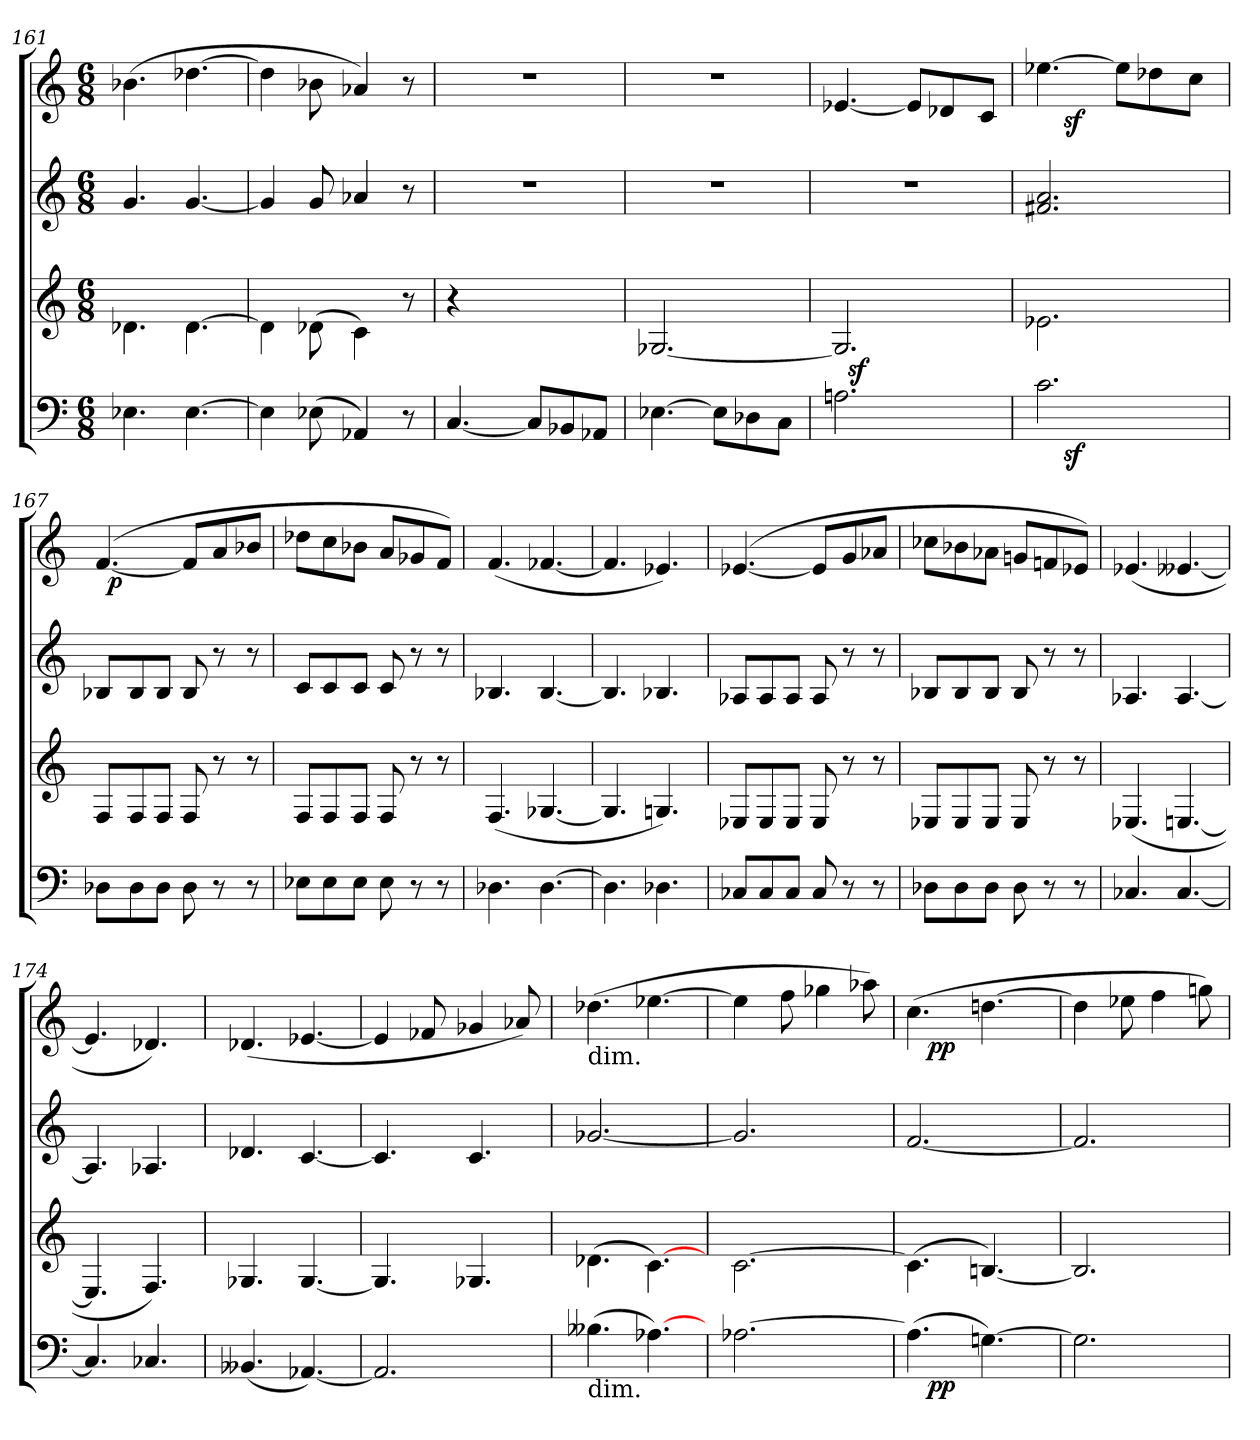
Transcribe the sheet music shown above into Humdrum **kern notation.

**kern	**dynam	**kern	**kern	**kern	**dynam
*part4	*part4	*part3	*part2	*part1	*part1
*staff4	*staff4	*staff3	*staff2	*staff1	*staff1
!!LO:LB:g=z
*M6/8	*	*M6/8	*M6/8	*M6/8	*
=161	=161	=161	=161	=161	=161
4.E-\	.	4.d-\	4.g/	(>4.b-\	.
[4.E-\	.	[4.d-\	[4.g/	[4.dd-\	.
=162	=162	=162	=162	=162	=162
4E-\]	.	4d-\]	4g/]	4dd-\]	.
(>8E-\	.	(>8d-\	8g/	8b-\	.
4AA-/)	.	4c\)	4a-/	4a-/)	.
8r	.	8r	8r	8r	.
=163	=163	=163	=163	=163	=163
[4.C/	.	4r	2.r	2.r	.
.	.	2ryy	.	.	.
8C/L]	.	.	.	.	.
8BB-/	.	.	.	.	.
8AA-/J	.	.	.	.	.
=164	=164	=164	=164	=164	=164
[4.E-\	.	[2.G-/	2.r	2.r	.
8E-\L]	.	.	.	.	.
8D-\	.	.	.	.	.
8C\J	.	.	.	.	.
=165	=165	=165	=165	=165	=165
*^	*	*	*	*	*
2.An\	32ryy	.	2.G-/]	2.r	[4.e-/	.
!	!	!LO:DY:a	!	!	!	!
.	2ryy	sf	.	.	.	.
.	.	.	.	.	8e-/L]	.
.	.	.	.	.	8d-/	.
.	8..ryy	.	.	.	.	.
.	.	.	.	.	8c/J	.
=166	=166	=166	=166	=166	=166	=166
*	*	*	*	*	*^	*
2.c\	16.ryy	.	2.e-\	2.f#/ 2.a/	[4.ee-\	16.ryy	.
!	!	!LO:DY:b	!	!	!	!	!LO:DY:b
.	2ryy	sf	.	.	.	2ryy	sf
.	.	.	.	.	8ee-\L]	.	.
.	.	.	.	.	8dd-\	.	.
.	8ryy	.	.	.	.	8ryy	.
.	.	.	.	.	8cc\J	.	.
.	32ryy	.	.	.	.	32ryy	.
*v	*v	*	*	*	*	*	*
=167	=167	=167	=167	=167	=167	=167
8D-\L	.	8F/L	8B-/L	(<[4.f/	32ryy	.
!	!	!	!	!	!	!LO:DY:b
.	.	.	.	.	2ryy	p
8D-\	.	8F/	8B-/	.	.	.
8D-\J	.	8F/J	8B-/J	.	.	.
8D-\	.	8F/	8B-/	8f/L]	.	.
8r	.	8r	8r	8a/	.	.
.	.	.	.	.	8..ryy	.
8r	.	8r	8r	8b-/J	.	.
*	*	*	*	*v	*v	*
=168	=168	=168	=168	=168	=168
8E-\L	.	8F/L	8c/L	8dd-\L	.
8E-\	.	8F/	8c/	8cc\	.
8E-\J	.	8F/J	8c/J	8b-\J	.
8E-\	.	8F/	8c/	8a/L	.
8r	.	8r	8r	8g-/	.
8r	.	8r	8r	8f/J)	.
=169	=169	=169	=169	=169	=169
4.D-\	.	(<4.F/	4.B-/	(<4.f/	.
[4.D-\	.	[4.G-/	[4.B-/	[4.f-/	.
=170	=170	=170	=170	=170	=170
4.D-\]	.	4.G-/]	4.B-/]	4.f-/]	.
4.D-\	.	4.Gn/)	4.B-/	4.e-/)	.
=171	=171	=171	=171	=171	=171
8C-/L	.	8E-/L	8A-/L	(<[4.e-/	.
8C-/	.	8E-/	8A-/	.	.
8C-/J	.	8E-/J	8A-/J	.	.
8C-/	.	8E-/	8A-/	8e-/L]	.
8r	.	8r	8r	8g/	.
8r	.	8r	8r	8a-/J	.
=172	=172	=172	=172	=172	=172
8D-\L	.	8E-/L	8B-/L	8cc-\L	.
8D-\	.	8E-/	8B-/	8b-\	.
8D-\J	.	8E-/J	8B-/J	8a-\J	.
8D-\	.	8E-/	8B-/	8gn/L	.
8r	.	8r	8r	8fn/	.
8r	.	8r	8r	8e-/J)	.
!!LO:LB:g=z
=173	=173	=173	=173	=173	=173
4.C-/	.	(<4.E-/	4.A-/	(<4.e-/	.
[4.C-/	.	[4.En/	[4.A-/	[4.e--/	.
=174	=174	=174	=174	=174	=174
4.C-/]	.	4.E/]	4.A-/]	4.e--/]	.
4.C-/	.	4.F/)	4.A-/	4.d-/)	.
=175	=175	=175	=175	=175	=175
(<4.BB--/	.	4.G-/	4.d-/	(<4.d-/	.
[4.AA-/)	.	[4.G-/	[4.c/	[4.e-/	.
=176	=176	=176	=176	=176	=176
2.AA-/]	.	4.G-/]	4.c/]	4e-/]	.
.	.	.	.	8f-/	.
.	.	4.G-/	4.c/	4g-/	.
.	.	.	.	8a-/)	.
=177	=177	=177	=177	=177	=177
!	!	!	!	!LO:TX:b:t=dim.	!
!LO:TX:b:t=dim.	!	!	!	!	!
(>4.B--\	.	(>4.d-\	[2.g-/	(>4.dd-\	.
[4.A-\)	.	[4.c\)	.	[4.ee-\	.
=178	=178	=178	=178	=178	=178
[2.A-\	.	[2.c\	2.g-/]	4ee-\]	.
.	.	.	.	8ff\	.
.	.	.	.	4gg-\	.
.	.	.	.	8aa-\)	.
=179	=179	=179	=179	=179	=179
*^	*	*	*	*^	*
(>4.A-\]	16ryy	.	(>4.c\]	[2.f/	(>4.cc\	16ryy	.
!	!	!LO:DY:b	!	!	!	!	!LO:DY:b
.	2ryy	pp	.	.	.	2ryy	pp
[4.Gn\)	.	.	[4.Bn/)	.	[4.ddn\	.	.
.	8.ryy	.	.	.	.	8.ryy	.
*v	*v	*	*	*	*v	*v	*
=180	=180	=180	=180	=180	=180
2.G\]	.	2.B/]	2.f/]	4dd\]	.
.	.	.	.	8ee-\	.
.	.	.	.	4ff\	.
.	.	.	.	8ggn\)	.
=	=	=	=	=	=
*-	*-	*-	*-	*-	*-
